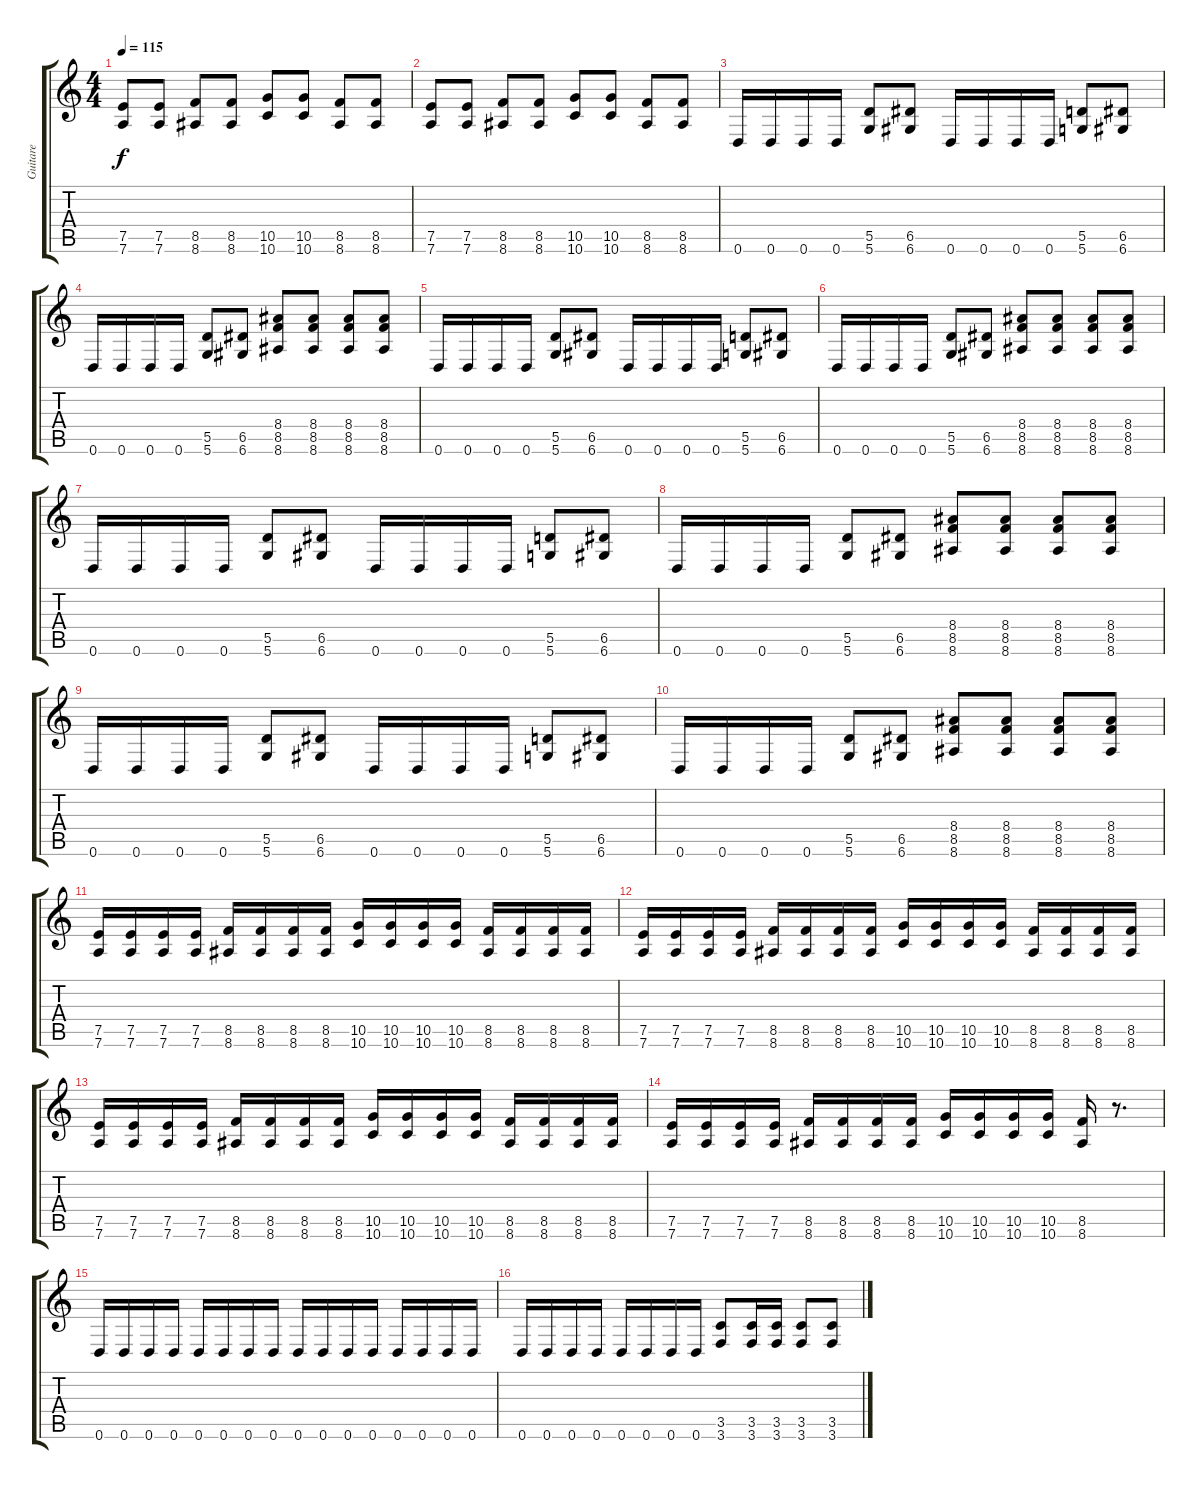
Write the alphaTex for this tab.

\track ("Guitare" "Guitare") {instrument distortionguitar}
\staff {score tabs}
\tuning (E4 B3 G3 D3 A2 D2) {hide}
\ts (4 4)
\tempo 115
\clef g2
\ks c
(7.5 7.6).8{dy f} (7.5 7.6).8 (8.5 8.6).8 (8.5 8.6).8 (10.5 10.6).8 (10.5 10.6).8 (8.5 8.6).8 (8.5 8.6).8 |
(7.5 7.6).8 (7.5 7.6).8 (8.5 8.6).8 (8.5 8.6).8 (10.5 10.6).8 (10.5 10.6).8 (8.5 8.6).8 (8.5 8.6).8 |
0.6.16 0.6.16 0.6.16 0.6.16 (5.5 5.6).8 (6.5 6.6).8 0.6.16 0.6.16 0.6.16 0.6.16 (5.5 5.6).8 (6.5 6.6).8 |
0.6.16 0.6.16 0.6.16 0.6.16 (5.5 5.6).8 (6.5 6.6).8 (8.4 8.5 8.6).8 (8.4 8.5 8.6).8 (8.4 8.5 8.6).8 (8.4 8.5 8.6).8 |
0.6.16 0.6.16 0.6.16 0.6.16 (5.5 5.6).8 (6.5 6.6).8 0.6.16 0.6.16 0.6.16 0.6.16 (5.5 5.6).8 (6.5 6.6).8 |
0.6.16 0.6.16 0.6.16 0.6.16 (5.5 5.6).8 (6.5 6.6).8 (8.4 8.5 8.6).8 (8.4 8.5 8.6).8 (8.4 8.5 8.6).8 (8.4 8.5 8.6).8 |
0.6.16 0.6.16 0.6.16 0.6.16 (5.5 5.6).8 (6.5 6.6).8 0.6.16 0.6.16 0.6.16 0.6.16 (5.5 5.6).8 (6.5 6.6).8 |
0.6.16 0.6.16 0.6.16 0.6.16 (5.5 5.6).8 (6.5 6.6).8 (8.4 8.5 8.6).8 (8.4 8.5 8.6).8 (8.4 8.5 8.6).8 (8.4 8.5 8.6).8 |
0.6.16 0.6.16 0.6.16 0.6.16 (5.5 5.6).8 (6.5 6.6).8 0.6.16 0.6.16 0.6.16 0.6.16 (5.5 5.6).8 (6.5 6.6).8 |
0.6.16 0.6.16 0.6.16 0.6.16 (5.5 5.6).8 (6.5 6.6).8 (8.4 8.5 8.6).8 (8.4 8.5 8.6).8 (8.4 8.5 8.6).8 (8.4 8.5 8.6).8 |
(7.5 7.6).16 (7.5 7.6).16 (7.5 7.6).16 (7.5 7.6).16 (8.5 8.6).16 (8.5 8.6).16 (8.5 8.6).16 (8.5 8.6).16 (10.5 10.6).16 (10.5 10.6).16 (10.5 10.6).16 (10.5 10.6).16 (8.5 8.6).16 (8.5 8.6).16 (8.5 8.6).16 (8.5 8.6).16 |
(7.5 7.6).16 (7.5 7.6).16 (7.5 7.6).16 (7.5 7.6).16 (8.5 8.6).16 (8.5 8.6).16 (8.5 8.6).16 (8.5 8.6).16 (10.5 10.6).16 (10.5 10.6).16 (10.5 10.6).16 (10.5 10.6).16 (8.5 8.6).16 (8.5 8.6).16 (8.5 8.6).16 (8.5 8.6).16 |
(7.5 7.6).16 (7.5 7.6).16 (7.5 7.6).16 (7.5 7.6).16 (8.5 8.6).16 (8.5 8.6).16 (8.5 8.6).16 (8.5 8.6).16 (10.5 10.6).16 (10.5 10.6).16 (10.5 10.6).16 (10.5 10.6).16 (8.5 8.6).16 (8.5 8.6).16 (8.5 8.6).16 (8.5 8.6).16 |
(7.5 7.6).16 (7.5 7.6).16 (7.5 7.6).16 (7.5 7.6).16 (8.5 8.6).16 (8.5 8.6).16 (8.5 8.6).16 (8.5 8.6).16 (10.5 10.6).16 (10.5 10.6).16 (10.5 10.6).16 (10.5 10.6).16 (8.5 8.6).16 r.8{d} |
0.6.16 0.6.16 0.6.16 0.6.16 0.6.16 0.6.16 0.6.16 0.6.16 0.6.16 0.6.16 0.6.16 0.6.16 0.6.16 0.6.16 0.6.16 0.6.16 |
0.6.16 0.6.16 0.6.16 0.6.16 0.6.16 0.6.16 0.6.16 0.6.16 (3.5 3.6).8 (3.5 3.6).16 (3.5 3.6).16 (3.5 3.6).8 (3.5 3.6).8
